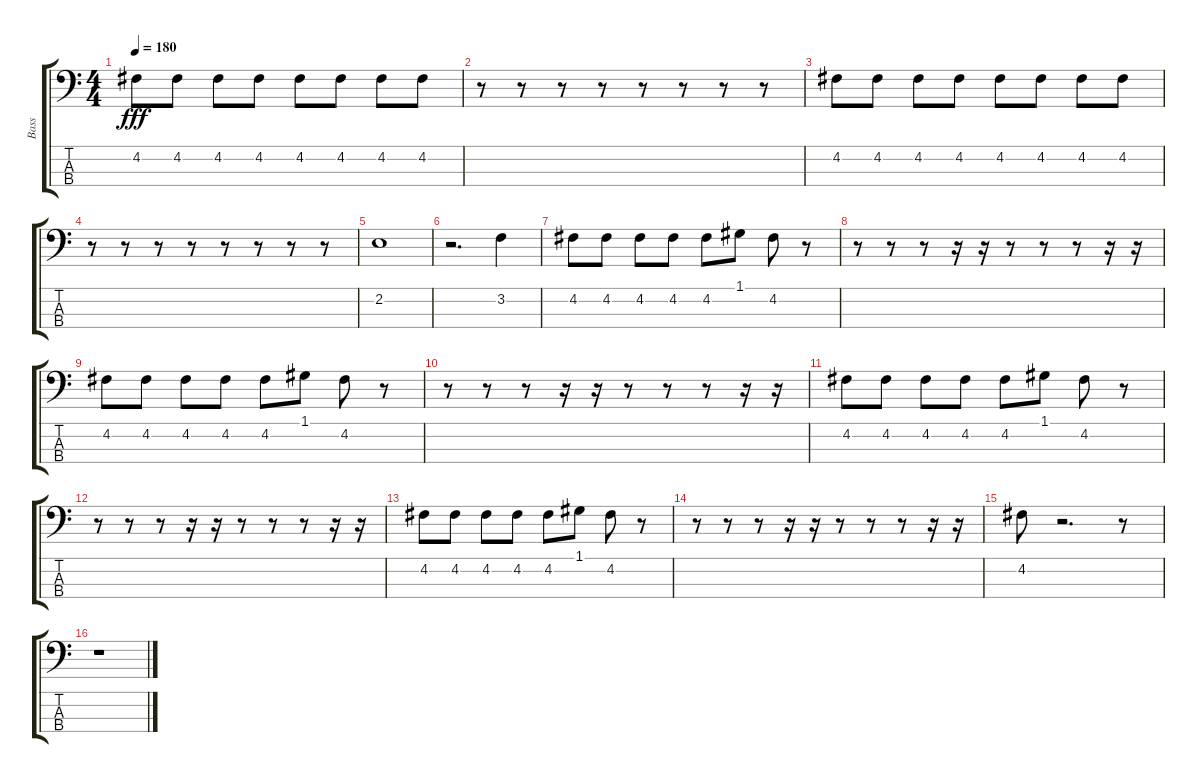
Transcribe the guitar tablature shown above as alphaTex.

\track ("Bass" "Bass") {instrument electricbasspick}
\staff {score tabs}
\tuning (G2 D2 A1 E1) {hide}
\ts (4 4)
\tempo 180
\clef f4
\ks c
4.2.8{dy fff} 4.2.8 4.2.8 4.2.8 4.2.8 4.2.8 4.2.8 4.2.8 |
r.8 r.8 r.8 r.8 r.8 r.8 r.8 r.8 |
4.2.8 4.2.8 4.2.8 4.2.8 4.2.8 4.2.8 4.2.8 4.2.8 |
r.8 r.8 r.8 r.8 r.8 r.8 r.8 r.8 |
2.2.1 |
r.2{d} 3.2.4 |
4.2.8 4.2.8 4.2.8 4.2.8 4.2.8 1.1.8 4.2.8 r.8 |
r.8 r.8 r.8 r.16 r.16 r.8 r.8 r.8 r.16 r.16 |
4.2.8 4.2.8 4.2.8 4.2.8 4.2.8 1.1.8 4.2.8 r.8 |
r.8 r.8 r.8 r.16 r.16 r.8 r.8 r.8 r.16 r.16 |
4.2.8 4.2.8 4.2.8 4.2.8 4.2.8 1.1.8 4.2.8 r.8 |
r.8 r.8 r.8 r.16 r.16 r.8 r.8 r.8 r.16 r.16 |
4.2.8 4.2.8 4.2.8 4.2.8 4.2.8 1.1.8 4.2.8 r.8 |
r.8 r.8 r.8 r.16 r.16 r.8 r.8 r.8 r.16 r.16 |
4.2.8 r.2{d} r.8 |
r.1
